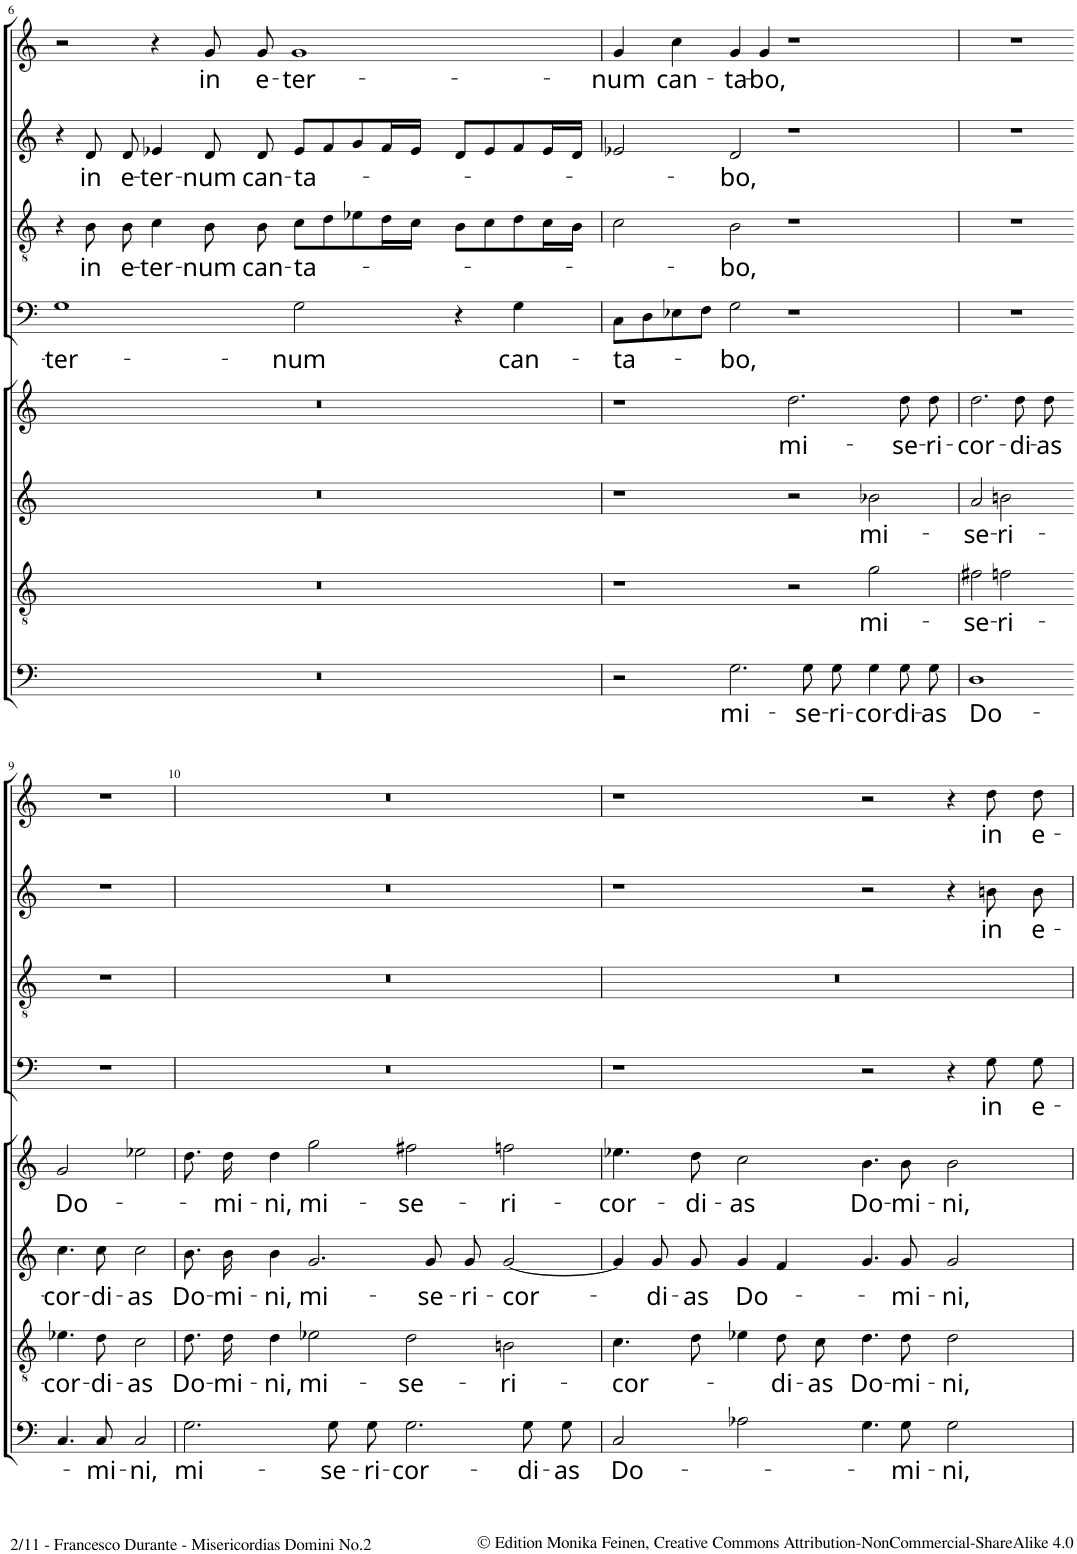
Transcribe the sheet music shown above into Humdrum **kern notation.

**kern	**text	**kern	**text	**kern	**text	**kern	**text	**kern	**text	**kern	**text	**kern	**text	**kern	**text
*part8	*part8	*part7	*part7	*part6	*part6	*part5	*part5	*part4	*part4	*part3	*part3	*part2	*part2	*part1	*part1
*staff8	*staff8	*staff7	*staff7	*staff6	*staff6	*staff5	*staff5	*staff4	*staff4	*staff3	*staff3	*staff2	*staff2	*staff1	*staff1
*I"BASSO II.	*	*I"TENORE II.	*	*I"ALTO II.	*	*I"CANTO II.	*	*I"BASSO I.	*	*I"TENORE I.	*	*I"ALTO I.	*	*I"CANTO I.	*
!!LO:PB:g=z
*clefF4	*	*clefGv2	*	*clefG2	*	*clefG2	*	*clefF4	*	*clefGv2	*	*clefG2	*	*clefG2	*
*k[]	*	*k[]	*	*k[]	*	*k[]	*	*k[]	*	*k[]	*	*k[]	*	*k[]	*
*M4/2	*	*M4/2	*	*M4/2	*	*M4/2	*	*M4/2	*	*M4/2	*	*M4/2	*	*M4/2	*
*met(c)	*	*met(c)	*	*met(c)	*	*met(c)	*	*met(c)	*	*met(c)	*	*met(c)	*	*met(c)	*
=6	=6	=6	=6	=6	=6	=6	=6	=6	=6	=6	=6	=6	=6	=6	=6
!	!	!	!	!	!	!	!	!	!LO:LY:b	!	!	!	!	!	!
0r	.	0r	.	0r	.	0r	.	1G	-ter-	4r	.	4r	.	2r	.
!	!	!	!	!	!	!	!	!	!	!	!LO:LY:b	!	!LO:LY:b	!	!
.	.	.	.	.	.	.	.	.	.	8B\	in	8d/	in	.	.
!	!	!	!	!	!	!	!	!	!	!	!LO:LY:b	!	!LO:LY:b	!	!
.	.	.	.	.	.	.	.	.	.	8B\	e-	8d/	e-	.	.
!	!	!	!	!	!	!	!	!	!	!	!LO:LY:b	!	!LO:LY:b	!	!
.	.	.	.	.	.	.	.	.	.	4c\	-ter-	4e-X/	-ter-	4r	.
!	!	!	!	!	!	!	!	!	!	!	!LO:LY:b	!	!LO:LY:b	!	!LO:LY:b
.	.	.	.	.	.	.	.	.	.	8B\	-num	8d/	-num	8g/L	in
!	!	!	!	!	!	!	!	!	!	!	!LO:LY:b	!	!LO:LY:b	!	!LO:LY:b
.	.	.	.	.	.	.	.	.	.	8B\	can-	8d/	can-	8g/J	e-
!	!	!	!	!	!	!	!	!	!LO:LY:b	!	!LO:LY:b	!	!LO:LY:b	!	!LO:LY:b
.	.	.	.	.	.	.	.	2G\	-num	8c\L	-ta-	8e-/L	-ta-	1g	-ter-
.	.	.	.	.	.	.	.	.	.	8d\	.	8f/	.	.	.
.	.	.	.	.	.	.	.	.	.	8e-X\	.	8g/	.	.	.
.	.	.	.	.	.	.	.	.	.	16d\L	.	16f/L	.	.	.
.	.	.	.	.	.	.	.	.	.	16c\JJ	.	16e-/JJ	.	.	.
.	.	.	.	.	.	.	.	4r	.	8B\L	.	8d/L	.	.	.
.	.	.	.	.	.	.	.	.	.	8c\	.	8e-/	.	.	.
!	!	!	!	!	!	!	!	!	!LO:LY:b	!	!	!	!	!	!
.	.	.	.	.	.	.	.	4G\	can-	8d\	.	8f/	.	.	.
.	.	.	.	.	.	.	.	.	.	16c\L	.	16e-/L	.	.	.
.	.	.	.	.	.	.	.	.	.	16B\JJ	.	16d/JJ	.	.	.
=7	=7	=7	=7	=7	=7	=7	=7	=7	=7	=7	=7	=7	=7	=7	=7
!	!	!	!	!	!	!	!	!	!LO:LY:b	!	!	!	!	!	!LO:LY:b
2r	.	1r	.	1r	.	1r	.	8C\L	-ta-	2c\	.	2e-X/	.	4g/	num
.	.	.	.	.	.	.	.	8D\	.	.	.	.	.	.	.
!	!	!	!	!	!	!	!	!	!	!	!	!	!	!	!LO:LY:b
.	.	.	.	.	.	.	.	8E-X\	.	.	.	.	.	4cc\	can-
.	.	.	.	.	.	.	.	8F\J	.	.	.	.	.	.	.
!	!LO:LY:b	!	!	!	!	!	!	!	!LO:LY:b	!	!LO:LY:b	!	!LO:LY:b	!	!LO:LY:b
2.G\	mi-	.	.	.	.	.	.	2G\	-bo,	2B\	-bo,	2d/	-bo,	4g/	-ta-
!	!	!	!	!	!	!	!	!	!	!	!	!	!	!	!LO:LY:b
.	.	.	.	.	.	.	.	.	.	.	.	.	.	4g/	-bo,
!	!	!	!	!	!	!	!LO:LY:b	!	!	!	!	!	!	!	!
.	.	2r	.	2r	.	2.dd\	mi-	1r	.	1r	.	1r	.	1r	.
!	!LO:LY:b	!	!	!	!	!	!	!	!	!	!	!	!	!	!
8G\L	-se-	.	.	.	.	.	.	.	.	.	.	.	.	.	.
!	!LO:LY:b	!	!	!	!	!	!	!	!	!	!	!	!	!	!
8G\J	-ri-	.	.	.	.	.	.	.	.	.	.	.	.	.	.
!	!LO:LY:b	!	!LO:LY:b	!	!LO:LY:b	!	!	!	!	!	!	!	!	!	!
4G\	-cor-	2g\	mi-	2b-X\	mi-	.	.	.	.	.	.	.	.	.	.
!	!LO:LY:b	!	!	!	!	!	!LO:LY:b	!	!	!	!	!	!	!	!
8G\L	-di-	.	.	.	.	8dd\L	-se-	.	.	.	.	.	.	.	.
!	!LO:LY:b	!	!	!	!	!	!LO:LY:b	!	!	!	!	!	!	!	!
8G\J	-as	.	.	.	.	8dd\J	-ri-	.	.	.	.	.	.	.	.
=8	=8	=8	=8	=8	=8	=8	=8	=8	=8	=8	=8	=8	=8	=8	=8
!	!LO:LY:b	!	!LO:LY:b	!	!LO:LY:b	!	!LO:LY:b	!	!	!	!	!	!	!	!
1D	Do-	2f#X\	-se-	2a/	-se-	2.dd\	-cor-	0r	.	0r	.	0r	.	0r	.
!	!	!	!LO:LY:b	!	!LO:LY:b	!	!	!	!	!	!	!	!	!	!
.	.	2fn\	-ri-	2bn\	-ri-	.	.	.	.	.	.	.	.	.	.
!	!	!	!	!	!	!	!LO:LY:b	!	!	!	!	!	!	!	!
.	.	.	.	.	.	8dd\L	-di-	.	.	.	.	.	.	.	.
!	!	!	!	!	!	!	!LO:LY:b	!	!	!	!	!	!	!	!
.	.	.	.	.	.	8dd\J	-as	.	.	.	.	.	.	.	.
1ryy	.	1ryy	.	1ryy	.	1ryy	.	.	.	.	.	.	.	.	.
!!LO:LB:g=z
=9-	=9-	=9-	=9-	=9-	=9-	=9-	=9-	=9-	=9-	=9-	=9-	=9-	=9-	=9-	=9-
!	!	!	!LO:LY:b	!	!LO:LY:b	!	!LO:LY:b	!	!	!	!	!	!	!	!
4.C/	.	4.e-X\	-cor-	4.cc\	-cor-	2g/	Do-	0r	.	0r	.	0r	.	0r	.
!	!LO:LY:b	!	!LO:LY:b	!	!LO:LY:b	!	!	!	!	!	!	!	!	!	!
8C/	-mi-	8d\	-di-	8cc\	-di-	.	.	.	.	.	.	.	.	.	.
!	!LO:LY:b	!	!LO:LY:b	!	!LO:LY:b	!	!	!	!	!	!	!	!	!	!
2C/	-ni,	2c\	-as	2cc\	-as	2ee-X\	.	.	.	.	.	.	.	.	.
1ryy	.	1ryy	.	1ryy	.	1ryy	.	.	.	.	.	.	.	.	.
=10	=10	=10	=10	=10	=10	=10	=10	=10	=10	=10	=10	=10	=10	=10	=10
!	!LO:LY:b	!	!LO:LY:b	!	!LO:LY:b	!	!	!	!	!	!	!	!	!	!
2.G\	mi-	8.d\L	Do-	8.b\L	Do-	8.dd\L	.	0r	.	0r	.	0r	.	0r	.
!	!	!	!LO:LY:b	!	!LO:LY:b	!	!LO:LY:b	!	!	!	!	!	!	!	!
.	.	16d\Jk	-mi-	16b\Jk	-mi-	16dd\Jk	-mi-	.	.	.	.	.	.	.	.
!	!	!	!LO:LY:b	!	!LO:LY:b	!	!LO:LY:b	!	!	!	!	!	!	!	!
.	.	4d\	-ni,	4b\	-ni,	4dd\	-ni,	.	.	.	.	.	.	.	.
!	!	!	!LO:LY:b	!	!LO:LY:b	!	!LO:LY:b	!	!	!	!	!	!	!	!
.	.	2e-X\	mi-	2.g/	mi-	2gg\	mi-	.	.	.	.	.	.	.	.
!	!LO:LY:b	!	!	!	!	!	!	!	!	!	!	!	!	!	!
8G\L	-se-	.	.	.	.	.	.	.	.	.	.	.	.	.	.
!	!LO:LY:b	!	!	!	!	!	!	!	!	!	!	!	!	!	!
8G\J	-ri-	.	.	.	.	.	.	.	.	.	.	.	.	.	.
!	!LO:LY:b	!	!LO:LY:b	!	!	!	!LO:LY:b	!	!	!	!	!	!	!	!
2.G\	-cor-	2d\	-se-	.	.	2ff#X\	-se-	.	.	.	.	.	.	.	.
!	!	!	!	!	!LO:LY:b	!	!	!	!	!	!	!	!	!	!
.	.	.	.	8g/L	-se-	.	.	.	.	.	.	.	.	.	.
!	!	!	!	!	!LO:LY:b	!	!	!	!	!	!	!	!	!	!
.	.	.	.	8g/J	-ri-	.	.	.	.	.	.	.	.	.	.
!	!	!	!LO:LY:b	!	!LO:LY:b	!	!LO:LY:b	!	!	!	!	!	!	!	!
.	.	2Bn\	-ri-	[2g/	-cor-	2ffn\	-ri-	.	.	.	.	.	.	.	.
!	!LO:LY:b	!	!	!	!	!	!	!	!	!	!	!	!	!	!
8G\L	-di-	.	.	.	.	.	.	.	.	.	.	.	.	.	.
!	!LO:LY:b	!	!	!	!	!	!	!	!	!	!	!	!	!	!
8G\J	-as	.	.	.	.	.	.	.	.	.	.	.	.	.	.
=11	=11	=11	=11	=11	=11	=11	=11	=11	=11	=11	=11	=11	=11	=11	=11
!	!LO:LY:b	!	!LO:LY:b	!	!	!	!LO:LY:b	!	!	!	!	!	!	!	!
2C/	Do-	4.c\	-cor-	4g/]	.	4.ee-X\	-cor-	1r	.	0r	.	1r	.	1r	.
!	!	!	!	!	!LO:LY:b	!	!	!	!	!	!	!	!	!	!
.	.	.	.	8g/L	-di-	.	.	.	.	.	.	.	.	.	.
!	!	!	!	!	!LO:LY:b	!	!LO:LY:b	!	!	!	!	!	!	!	!
.	.	8d\	.	8g/J	-as	8dd\	-di-	.	.	.	.	.	.	.	.
!	!	!	!	!	!LO:LY:b	!	!LO:LY:b	!	!	!	!	!	!	!	!
2A-X\	.	4e-X\	.	4g/	Do-	2cc\	-as	.	.	.	.	.	.	.	.
!	!	!	!LO:LY:b	!	!	!	!	!	!	!	!	!	!	!	!
.	.	8d\L	-di-	4f/	.	.	.	.	.	.	.	.	.	.	.
!	!	!	!LO:LY:b	!	!	!	!	!	!	!	!	!	!	!	!
.	.	8c\J	-as	.	.	.	.	.	.	.	.	.	.	.	.
!	!	!	!LO:LY:b	!	!	!	!LO:LY:b	!	!	!	!	!	!	!	!
4.G\	.	4.d\	Do-	4.g/	.	4.b\	Do-	2r	.	.	.	2r	.	2r	.
!	!LO:LY:b	!	!LO:LY:b	!	!LO:LY:b	!	!LO:LY:b	!	!	!	!	!	!	!	!
8G\	-mi-	8d\	-mi-	8g/	-mi-	8b\	-mi-	.	.	.	.	.	.	.	.
!	!LO:LY:b	!	!LO:LY:b	!	!LO:LY:b	!	!LO:LY:b	!	!	!	!	!	!	!	!
2G\	-ni,	2d\	-ni,	2g/	-ni,	2b\	-ni,	4r	.	.	.	4r	.	4r	.
!	!	!	!	!	!	!	!	!	!LO:LY:b	!	!	!	!LO:LY:b	!	!LO:LY:b
.	.	.	.	.	.	.	.	8G\	in	.	.	8bn\	in	8dd\L	in
!	!	!	!	!	!	!	!	!	!LO:LY:b	!	!	!	!LO:LY:b	!	!LO:LY:b
.	.	.	.	.	.	.	.	8G\	e-	.	.	8b\	e-	8dd\J	e-
=	=	=	=	=	=	=	=	=	=	=	=	=	=	=	=
*-	*-	*-	*-	*-	*-	*-	*-	*-	*-	*-	*-	*-	*-	*-	*-
